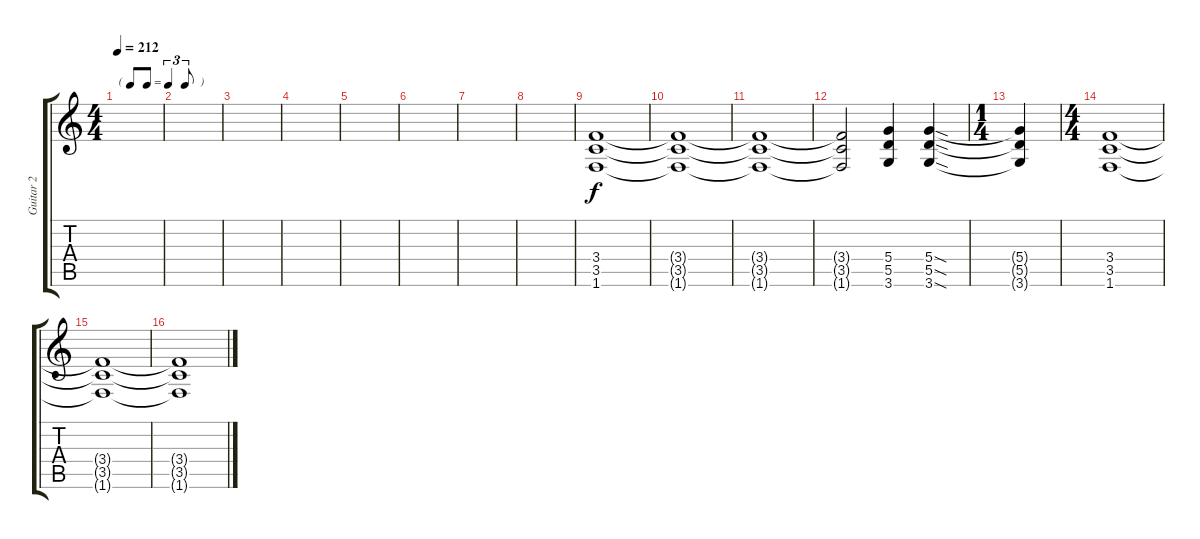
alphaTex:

\track ("Guitar 2" "Guitar 2") {instrument distortionguitar}
\staff {score tabs}
\tuning (E4 B3 G3 D3 A2 E2) {hide}
\ts (4 4)
\tf triplet8th
\tempo 212
\clef g2
\ks c
|
|
|
|
|
|
|
|
(3.4 3.5 1.6).1 |
(3.4{t} 3.5{t} 1.6{t}).1 |
(3.4{t} 3.5{t} 1.6{t}).1 |
(3.4{t} 3.5{t} 1.6{t}).2 (5.4 5.5 3.6).4 (5.4{sod} 5.5{sod} 3.6{sod}).4 |
\ts (1 4)
(5.4{t} 5.5{t} 3.6{t}).4 |
\ts (4 4)
(3.4 3.5 1.6).1 |
(3.4{t} 3.5{t} 1.6{t}).1 |
(3.4{t} 3.5{t} 1.6{t}).1
